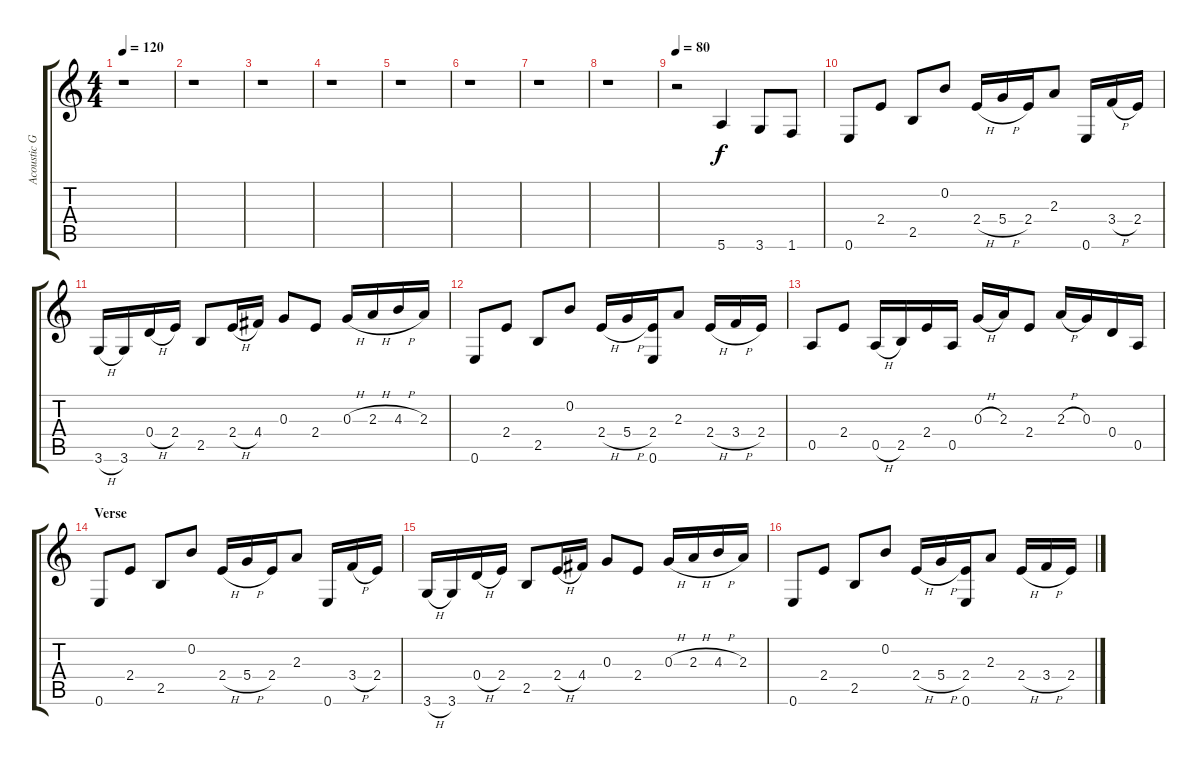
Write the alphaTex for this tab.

\track ("Acoustic Guitar" "Acoustic G") {instrument acousticguitarsteel}
\staff {score tabs}
\tuning (E4 B3 G3 D3 A2 E2) {hide}
\ts (4 4)
\tempo 120
\clef g2
\ks c
r.1{dy f} |
r.1 |
r.1 |
r.1 |
r.1 |
r.1 |
r.1 |
r.1 |
\tempo 80
r.2 5.6.4 3.6.8 1.6.8 |
0.6.8 2.4.8 2.5.8 0.2.8 2.4{h}.16 5.4{h}.16 2.4.16 2.3.8 0.6.16 3.4{h}.16 2.4.16 |
3.6{h}.16 3.6.16 0.4{h}.16 2.4.16 2.5.8 2.4{h}.16 4.4.16 0.3.8 2.4.8 0.3{h}.16 2.3{h}.16 4.3{h}.16 2.3.16 |
0.6.8 2.4.8 2.5.8 0.2.8 2.4{h}.16 5.4{h}.16 (2.4 0.6).16 2.3.8 2.4{h}.16 3.4{h}.16 2.4.16 |
0.5.8 2.4.8 0.5{h}.16 2.5.16 2.4.16 0.5.16 0.3{h}.16 2.3.16 2.4.8 2.3{h}.16 0.3.16 0.4.16 0.5.16 |
\section ("" "Verse")
0.6.8 2.4.8 2.5.8 0.2.8 2.4{h}.16 5.4{h}.16 2.4.16 2.3.8 0.6.16 3.4{h}.16 2.4.16 |
3.6{h}.16 3.6.16 0.4{h}.16 2.4.16 2.5.8 2.4{h}.16 4.4.16 0.3.8 2.4.8 0.3{h}.16 2.3{h}.16 4.3{h}.16 2.3.16 |
0.6.8 2.4.8 2.5.8 0.2.8 2.4{h}.16 5.4{h}.16 (2.4 0.6).16 2.3.8 2.4{h}.16 3.4{h}.16 2.4.16
